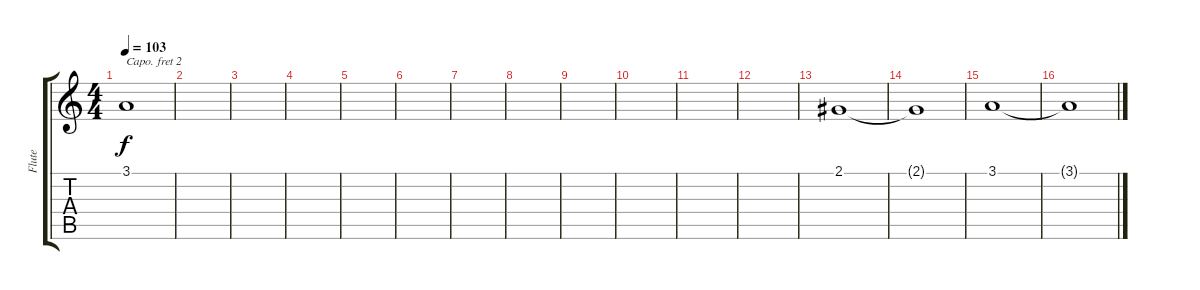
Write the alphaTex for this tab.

\track ("Flute" "Flute") {instrument flute}
\staff {score tabs}
\capo 2
\tuning (E4 B3 G3 D3 A2 E2) {hide}
\ts (4 4)
\tempo 103
\clef g2
\ks c
3.1{t}.1{dy f} |
|
|
|
|
|
|
|
|
|
|
|
2.1.1 |
2.1{t}.1 |
3.1.1 |
3.1{t}.1
